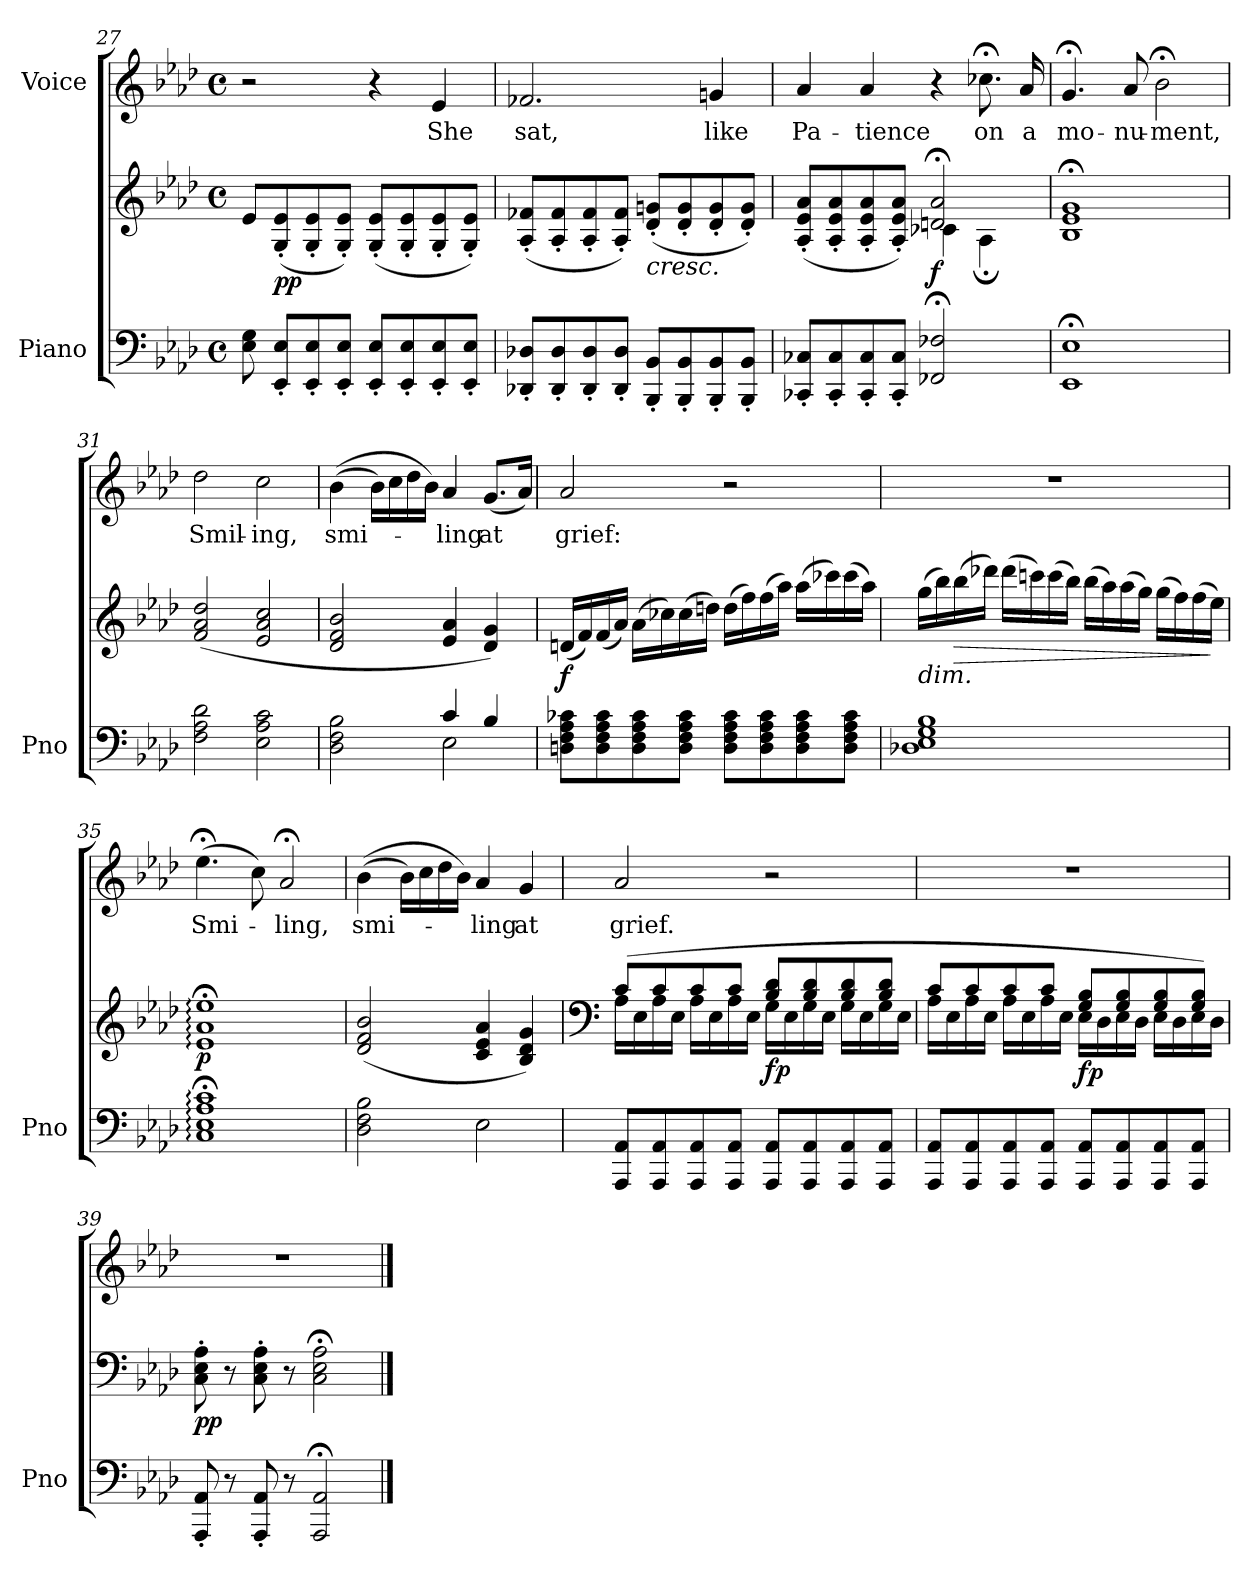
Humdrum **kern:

**kern	**kern	**dynam	**kern	**text
*part2	*part2	*part2	*part1	*part1
*staff3	*staff2	*staff2/3	*staff1	*staff1
*I"Piano	*	*	*I"Voice	*
*I'Pno	*	*	*	*
*clefF4	*clefG2	*	*clefG2	*
*k[b-e-a-d-]	*k[b-e-a-d-]	*	*k[b-e-a-d-]	*
*M4/4	*M4/4	*	*M4/4	*
*met(c)	*met(c)	*	*met(c)	*
=27	=27	=27	=27	=27
8E-\ 8G\	8e-/L	.	2r	.
!	!	!LO:DY:b	!	!
8EE-/' 8E-/'L	(8G/' 8e-/'	pp	.	.
8EE-/' 8E-/'	8G/' 8e-/'	.	.	.
8EE-/' 8E-/'J	8G/' 8e-/'J)	.	.	.
8EE-/' 8E-/'L	(8G/' 8e-/'L	.	4r	.
8EE-/' 8E-/'	8G/' 8e-/'	.	.	.
8EE-/' 8E-/'	8G/' 8e-/'	.	4e-/	She
8EE-/' 8E-/'J	8G/' 8e-/'J)	.	.	.
=28	=28	=28	=28	=28
8DD-X/' 8D-X/'L	(8A-/' 8f-X/'L	.	2.f-X/	sat,
8DD-/' 8D-/'	8A-/' 8f-/'	.	.	.
8DD-/' 8D-/'	8A-/' 8f-/'	.	.	.
8DD-/' 8D-/'J	8A-/' 8f-/'J)	.	.	.
!	!LO:TX:b:i:t=cresc.	!	!	!
8BBB-/' 8BB-/'L	(8d-/' 8gn/'L	.	.	.
8BBB-/' 8BB-/'	8d-/' 8g/'	.	.	.
8BBB-/' 8BB-/'	8d-/' 8g/'	.	4gn/	like
8BBB-/' 8BB-/'J	8d-/' 8g/'J)	.	.	.
=29	=29	=29	=29	=29
*	*^	*	*	*
8CC-X/' 8C-X/'L	(8A-/' 8e-/' 8a-/'L	2ryy	.	4a-/	Pa-
8CC-/' 8C-/'	8A-/' 8e-/' 8a-/'	.	.	.	.
8CC-/' 8C-/'	8A-/' 8e-/' 8a-/'	.	.	4a-/	-tience
8CC-/' 8C-/'J	8A-/' 8e-/' 8a-/'J)	.	.	.	.
!	!	!	!LO:DY:b	!	!
2FF-X/; 2F-X/;	2dn/;< 2a-/;<	4c-X\	f	4r	.
.	.	4A-;\	.	8.cc-X;<\	on
.	.	.	.	16a-/	a
*	*v	*v	*	*	*
=30	=30	=30	=30	=30
1EE-; 1E-;	1B-;< 1e-;< 1g;<	.	4.g;</	mo-
.	.	.	8a-/	-nu-
.	.	.	2b-;<\	-ment,
=31	=31	=31	=31	=31
!	!	!LO:DY:b	!	!
!	!	!LO:DY:n=1:b	!	!
2F\ 2A-\ 2d-\	(>2f/ 2a-/ 2dd-/	p other-dynamics	2dd-\	Smil-
2E-\ 2A-\ 2c\	2e-/ 2a-/ 2cc/	.	2cc\	-ing,
=32	=32	=32	=32	=32
*^	*	*	*	*
2D-\ 2F\ 2B-\	2ryy	2d-/ 2f/ 2b-/	.	((4b-\	smi-
.	.	.	.	16b-\LL)	.
.	.	.	.	16cc\	.
.	.	.	.	16dd-\	.
.	.	.	.	16b-\JJ)	.
4c/	2E-\	4e-/ 4a-/	.	4a-/	-ling
4B-/	.	4d-/ 4g/)	.	(8.g/L	at
.	.	.	.	16a-/Jk)	.
*v	*v	*	*	*	*
=33	=33	=33	=33	=33
!	!	!LO:DY:b	!	!
8Dn\ 8F\ 8A-\ 8c-X\L	(16dn/LL	f	2a-/	grief:
.	16f/)	.	.	.
8D\ 8F\ 8A-\ 8c-\	(16f/	.	.	.
.	16a-/JJ)	.	.	.
8D\ 8F\ 8A-\ 8c-\	(16a-\LL	.	.	.
.	16cc-X\)	.	.	.
8D\ 8F\ 8A-\ 8c-\J	(16cc-\	.	.	.
.	16ddn\JJ)	.	.	.
8D\ 8F\ 8A-\ 8c-\L	(16dd\LL	.	2r	.
.	16ff\)	.	.	.
8D\ 8F\ 8A-\ 8c-\	(16ff\	.	.	.
.	16aa-\JJ)	.	.	.
8D\ 8F\ 8A-\ 8c-\	(16aa-\LL	.	.	.
.	16ccc-X\)	.	.	.
8D\ 8F\ 8A-\ 8c-\J	(16ccc-\	.	.	.
.	16aa-\JJ)	.	.	.
=34	=34	=34	=34	=34
!	!LO:TX:b:i:t=dim.	!	!	!
1D-X 1E- 1G 1B-	(16gg\LL	.	1r	.
.	16bb-\)	.	.	.
!	!	!LO:HP:b	!	!
.	(16bb-\	>	.	.
.	16ddd-X\JJ)	.	.	.
.	(16ddd-\LL	.	.	.
.	16cccn\)	.	.	.
.	(16ccc\	.	.	.
.	16bb-\JJ)	.	.	.
.	(16bb-\LL	.	.	.
.	16aa-\)	.	.	.
.	(16aa-\	.	.	.
.	16gg\JJ)	.	.	.
.	(16gg\LL	.	.	.
.	16ff\)	.	.	.
.	(16ff\	.	.	.
.	16ee-\JJ)	]	.	.
=35	=35	=35	=35	=35
!	!	!LO:DY:b	!	!
1C:; 1E-:; 1A-:; 1c:;	1e-:;< 1a-:;< 1ee-:;<	p	(4.ee-;<\	Smi-
.	.	.	8cc\)	.
.	.	.	2a-;</	-ling,
=36	=36	=36	=36	=36
2D-\ 2F\ 2B-\	(2d-/ 2f/ 2b-/	.	((4b-\	smi-
.	.	.	16b-\LL)	.
.	.	.	16cc\	.
.	.	.	16dd-\	.
.	.	.	16b-\JJ)	.
2E-\	4c/ 4e-/ 4a-/	.	4a-/	-ling
.	4B-/ 4d-/ 4g/)	.	4g/	at
=37	=37	=37	=37	=37
*	*clefF4	*	*	*
*	*^	*	*	*
8AAA-/ 8AA-/L	(8c/L	16A-\LL	.	2a-/	grief.
.	.	16E-\	.	.	.
8AAA-/ 8AA-/	8c/	16A-\	.	.	.
.	.	16E-\JJ	.	.	.
8AAA-/ 8AA-/	8c/	16A-\LL	.	.	.
.	.	16E-\	.	.	.
8AAA-/ 8AA-/J	8c/J	16A-\	.	.	.
.	.	16E-\JJ	.	.	.
!	!	!	!LO:DY:b	!	!
8AAA-/ 8AA-/L	8B-/ 8d-/L	16G\LL	fp	2r	.
.	.	16E-\	.	.	.
8AAA-/ 8AA-/	8B-/ 8d-/	16G\	.	.	.
.	.	16E-\JJ	.	.	.
8AAA-/ 8AA-/	8B-/ 8d-/	16G\LL	.	.	.
.	.	16E-\	.	.	.
8AAA-/ 8AA-/J	8B-/ 8d-/J	16G\	.	.	.
.	.	16E-\JJ	.	.	.
=38	=38	=38	=38	=38	=38
8AAA-/ 8AA-/L	8c/L	16A-\LL	.	1r	.
.	.	16E-\	.	.	.
8AAA-/ 8AA-/	8c/	16A-\	.	.	.
.	.	16E-\JJ	.	.	.
8AAA-/ 8AA-/	8c/	16A-\LL	.	.	.
.	.	16E-\	.	.	.
8AAA-/ 8AA-/J	8c/J	16A-\	.	.	.
.	.	16E-\JJ	.	.	.
!	!	!	!LO:DY:b	!	!
8AAA-/ 8AA-/L	8G/ 8B-/L	16E-\LL	fp	.	.
.	.	16D-\	.	.	.
8AAA-/ 8AA-/	8G/ 8B-/	16E-\	.	.	.
.	.	16D-\JJ	.	.	.
8AAA-/ 8AA-/	8G/ 8B-/	16E-\LL	.	.	.
.	.	16D-\	.	.	.
8AAA-/ 8AA-/J	8G/ 8B-/J)	16E-\	.	.	.
.	.	16D-\JJ	.	.	.
=39	=39	=39	=39	=39	=39
!	!	!	!LO:DY:b	!	!
*	*v	*v	*	*	*
8AAA-/' 8AA-/'	8C\' 8E-\' 8A-\'	pp	1r	.
8r	8r	.	.	.
8AAA-/' 8AA-/'	8C\' 8E-\' 8A-\'	.	.	.
8r	8r	.	.	.
2AAA-/; 2AA-/;	2C\;< 2E-\;< 2A-\;<	.	.	.
==	==	==	==	==
*-	*-	*-	*-	*-
